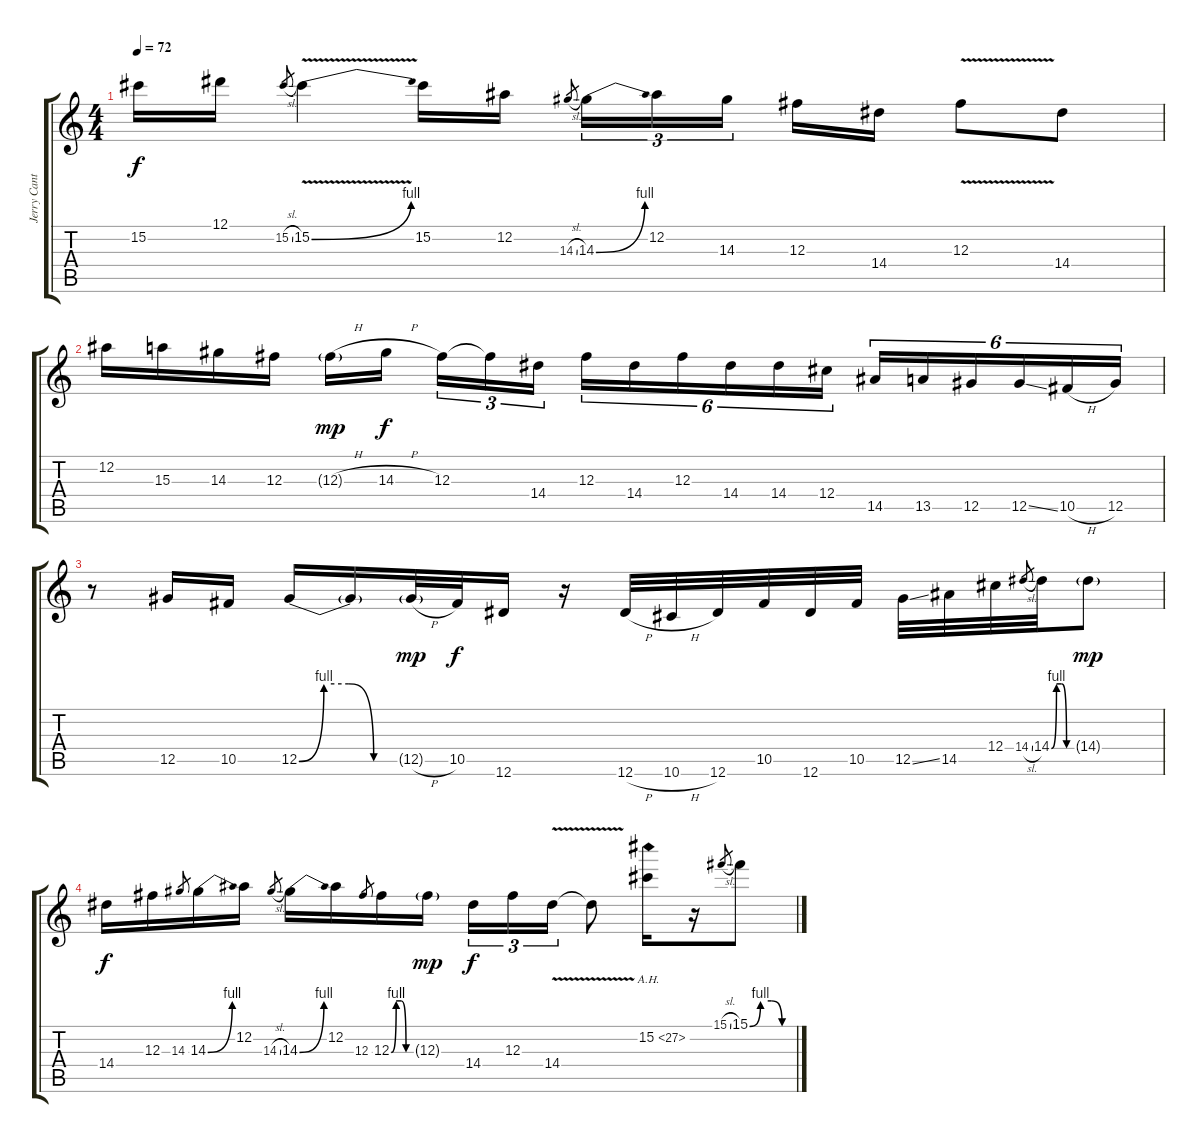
\track ("Jerry Cantrell - Guitar 2 - Talkbox" "Jerry Cant") {instrument overdrivenguitar}
\staff {score tabs}
\tuning (Eb4 Bb3 Gb3 Db3 Ab2 Eb2) {hide}
\ts (4 4)
\tempo 72
\clef g2
\ks c
15.2.16{dy f} 12.1.16 15.2{sl}.8{gr} 15.2{be (bend 0 0 60 4) v}.4 15.2.16 12.2.16 14.3{sl}.8{gr} 14.3{be (bend 0 0 60 4)}.16{tu (3 2)} 12.2.16{tu (3 2)} 14.3.16{tu (3 2)} 12.3.16 14.4.16 12.3{v}.8 14.4.8 |
12.2.16 15.3.16 14.3.16 12.3.16 12.3{h g}.16{dy mp} 14.3{h}.16{dy f} 12.3.16{tu (3 2)} 12.3{t}.16{tu (3 2)} 14.4.16{tu (3 2)} 12.3.16{tu (6 4)} 14.4.16{tu (6 4)} 12.3.16{tu (6 4)} 14.4.16{tu (6 4)} 14.4.16{tu (6 4)} 12.4.16{tu (6 4)} 14.5.16{tu (6 4)} 13.5.16{tu (6 4)} 12.5.16{tu (6 4)} 12.5{ss}.16{tu (6 4)} 10.5{h}.16{tu (6 4)} 12.5.16{tu (6 4)} |
r.8 12.5.16 10.5.16 12.5{be (custom 0 0 15 4 30 4 45 0 60 0)}.16 12.5{t}.16 12.5{h g}.32{dy mp} 10.5.32{dy f} 12.6.16 r.16 12.6{h}.32 10.6{h}.32 12.6.32 10.5.32 12.6.32 10.5.32 12.5{ss}.32 14.5.32 12.4.32 14.4{sl}.8{gr} 14.4{be (custom 0 0 15 4 30 4 45 0 60 0)}.32 14.4{g}.8{dy mp} |
14.4.16{dy f} 12.3.16 14.3.8{gr} 14.3{be (bend 0 0 60 4)}.16 12.2.16 14.3{sl}.8{gr} 14.3{be (bend 0 0 60 4)}.16 12.2.16 12.3.8{gr} 12.3{be (custom 0 0 15 4 30 4 45 0 60 0)}.16 12.3{g}.16{dy mp} 14.4.16{tu (3 2) dy f} 12.3.16{tu (3 2)} 14.4{v}.16{tu (3 2)} 14.4{t}.8 15.2{ah 12}.16 r.16 15.1{sl}.8{gr} 15.1{be (custom 0 0 15 4 30 4 45 0 60 0)}.8
